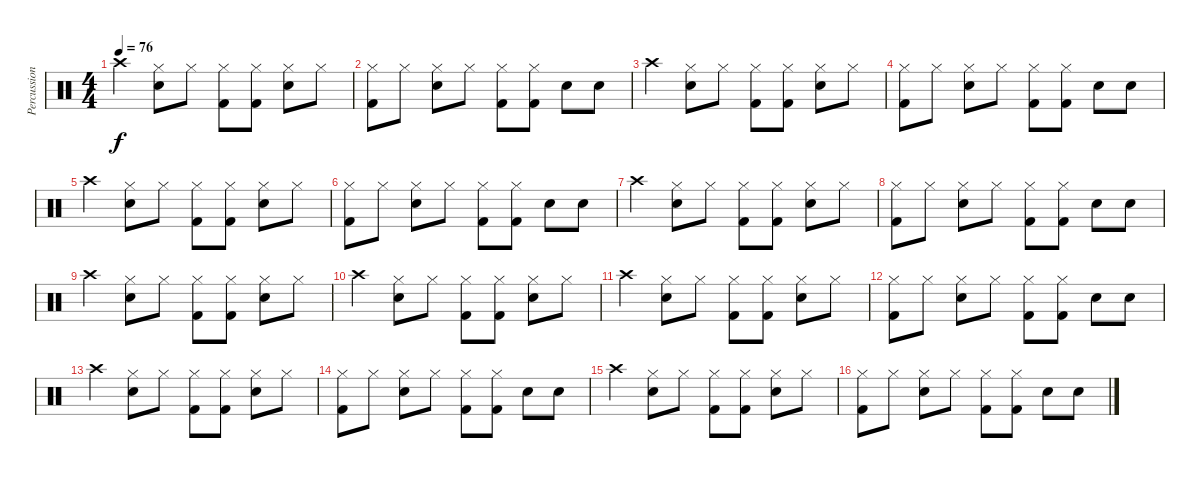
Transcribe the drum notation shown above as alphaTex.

\track ("Percussion" "Percussion") {instrument percussion}
\staff {score}
\articulation defaults
\ts (4 4)
\tempo 76
\clef neutral
\ks c "Crash high (hit)".4{dy f}
("Snare (hit) 2" "Hi-Hat (closed)").8 "Hi-Hat (closed)".8 ("Kick (hit) 2" "Hi-Hat (closed)").8 ("Kick (hit) 2" "Hi-Hat (closed)").8 ("Snare (hit) 2" "Hi-Hat (closed)").8 "Hi-Hat (closed)".8 |
("Kick (hit) 2" "Hi-Hat (closed)").8 "Hi-Hat (closed)".8 ("Snare (hit) 2" "Hi-Hat (closed)").8 "Hi-Hat (closed)".8 ("Kick (hit) 2" "Hi-Hat (closed)").8 ("Kick (hit) 2" "Hi-Hat (closed)").8 "Snare (hit) 2".8 "Snare (hit) 2".8 |
"Crash high (hit)".4 ("Snare (hit) 2" "Hi-Hat (closed)").8 "Hi-Hat (closed)".8 ("Kick (hit) 2" "Hi-Hat (closed)").8 ("Kick (hit) 2" "Hi-Hat (closed)").8 ("Snare (hit) 2" "Hi-Hat (closed)").8 "Hi-Hat (closed)".8 |
("Kick (hit) 2" "Hi-Hat (closed)").8 "Hi-Hat (closed)".8 ("Snare (hit) 2" "Hi-Hat (closed)").8 "Hi-Hat (closed)".8 ("Kick (hit) 2" "Hi-Hat (closed)").8 ("Kick (hit) 2" "Hi-Hat (closed)").8 "Snare (hit) 2".8 "Snare (hit) 2".8 |
"Crash high (hit)".4 ("Snare (hit) 2" "Hi-Hat (closed)").8 "Hi-Hat (closed)".8 ("Kick (hit) 2" "Hi-Hat (closed)").8 ("Kick (hit) 2" "Hi-Hat (closed)").8 ("Snare (hit) 2" "Hi-Hat (closed)").8 "Hi-Hat (closed)".8 |
("Kick (hit) 2" "Hi-Hat (closed)").8 "Hi-Hat (closed)".8 ("Snare (hit) 2" "Hi-Hat (closed)").8 "Hi-Hat (closed)".8 ("Kick (hit) 2" "Hi-Hat (closed)").8 ("Kick (hit) 2" "Hi-Hat (closed)").8 "Snare (hit) 2".8 "Snare (hit) 2".8 |
"Crash high (hit)".4 ("Snare (hit) 2" "Hi-Hat (closed)").8 "Hi-Hat (closed)".8 ("Kick (hit) 2" "Hi-Hat (closed)").8 ("Kick (hit) 2" "Hi-Hat (closed)").8 ("Snare (hit) 2" "Hi-Hat (closed)").8 "Hi-Hat (closed)".8 |
("Kick (hit) 2" "Hi-Hat (closed)").8 "Hi-Hat (closed)".8 ("Snare (hit) 2" "Hi-Hat (closed)").8 "Hi-Hat (closed)".8 ("Kick (hit) 2" "Hi-Hat (closed)").8 ("Kick (hit) 2" "Hi-Hat (closed)").8 "Snare (hit) 2".8 "Snare (hit) 2".8 |
"Crash high (hit)".4 ("Snare (hit) 2" "Hi-Hat (closed)").8 "Hi-Hat (closed)".8 ("Kick (hit) 2" "Hi-Hat (closed)").8 ("Kick (hit) 2" "Hi-Hat (closed)").8 ("Snare (hit) 2" "Hi-Hat (closed)").8 "Hi-Hat (closed)".8 |
"Crash high (hit)".4 ("Snare (hit) 2" "Hi-Hat (closed)").8 "Hi-Hat (closed)".8 ("Kick (hit) 2" "Hi-Hat (closed)").8 ("Kick (hit) 2" "Hi-Hat (closed)").8 ("Snare (hit) 2" "Hi-Hat (closed)").8 "Hi-Hat (closed)".8 |
"Crash high (hit)".4 ("Snare (hit) 2" "Hi-Hat (closed)").8 "Hi-Hat (closed)".8 ("Kick (hit) 2" "Hi-Hat (closed)").8 ("Kick (hit) 2" "Hi-Hat (closed)").8 ("Snare (hit) 2" "Hi-Hat (closed)").8 "Hi-Hat (closed)".8 |
("Kick (hit) 2" "Hi-Hat (closed)").8 "Hi-Hat (closed)".8 ("Snare (hit) 2" "Hi-Hat (closed)").8 "Hi-Hat (closed)".8 ("Kick (hit) 2" "Hi-Hat (closed)").8 ("Kick (hit) 2" "Hi-Hat (closed)").8 "Snare (hit) 2".8 "Snare (hit) 2".8 |
"Crash high (hit)".4 ("Snare (hit) 2" "Hi-Hat (closed)").8 "Hi-Hat (closed)".8 ("Kick (hit) 2" "Hi-Hat (closed)").8 ("Kick (hit) 2" "Hi-Hat (closed)").8 ("Snare (hit) 2" "Hi-Hat (closed)").8 "Hi-Hat (closed)".8 |
("Kick (hit) 2" "Hi-Hat (closed)").8 "Hi-Hat (closed)".8 ("Snare (hit) 2" "Hi-Hat (closed)").8 "Hi-Hat (closed)".8 ("Kick (hit) 2" "Hi-Hat (closed)").8 ("Kick (hit) 2" "Hi-Hat (closed)").8 "Snare (hit) 2".8 "Snare (hit) 2".8 |
"Crash high (hit)".4 ("Snare (hit) 2" "Hi-Hat (closed)").8 "Hi-Hat (closed)".8 ("Kick (hit) 2" "Hi-Hat (closed)").8 ("Kick (hit) 2" "Hi-Hat (closed)").8 ("Snare (hit) 2" "Hi-Hat (closed)").8 "Hi-Hat (closed)".8 |
("Kick (hit) 2" "Hi-Hat (closed)").8 "Hi-Hat (closed)".8 ("Snare (hit) 2" "Hi-Hat (closed)").8 "Hi-Hat (closed)".8 ("Kick (hit) 2" "Hi-Hat (closed)").8 ("Kick (hit) 2" "Hi-Hat (closed)").8 "Snare (hit) 2".8 "Snare (hit) 2".8
